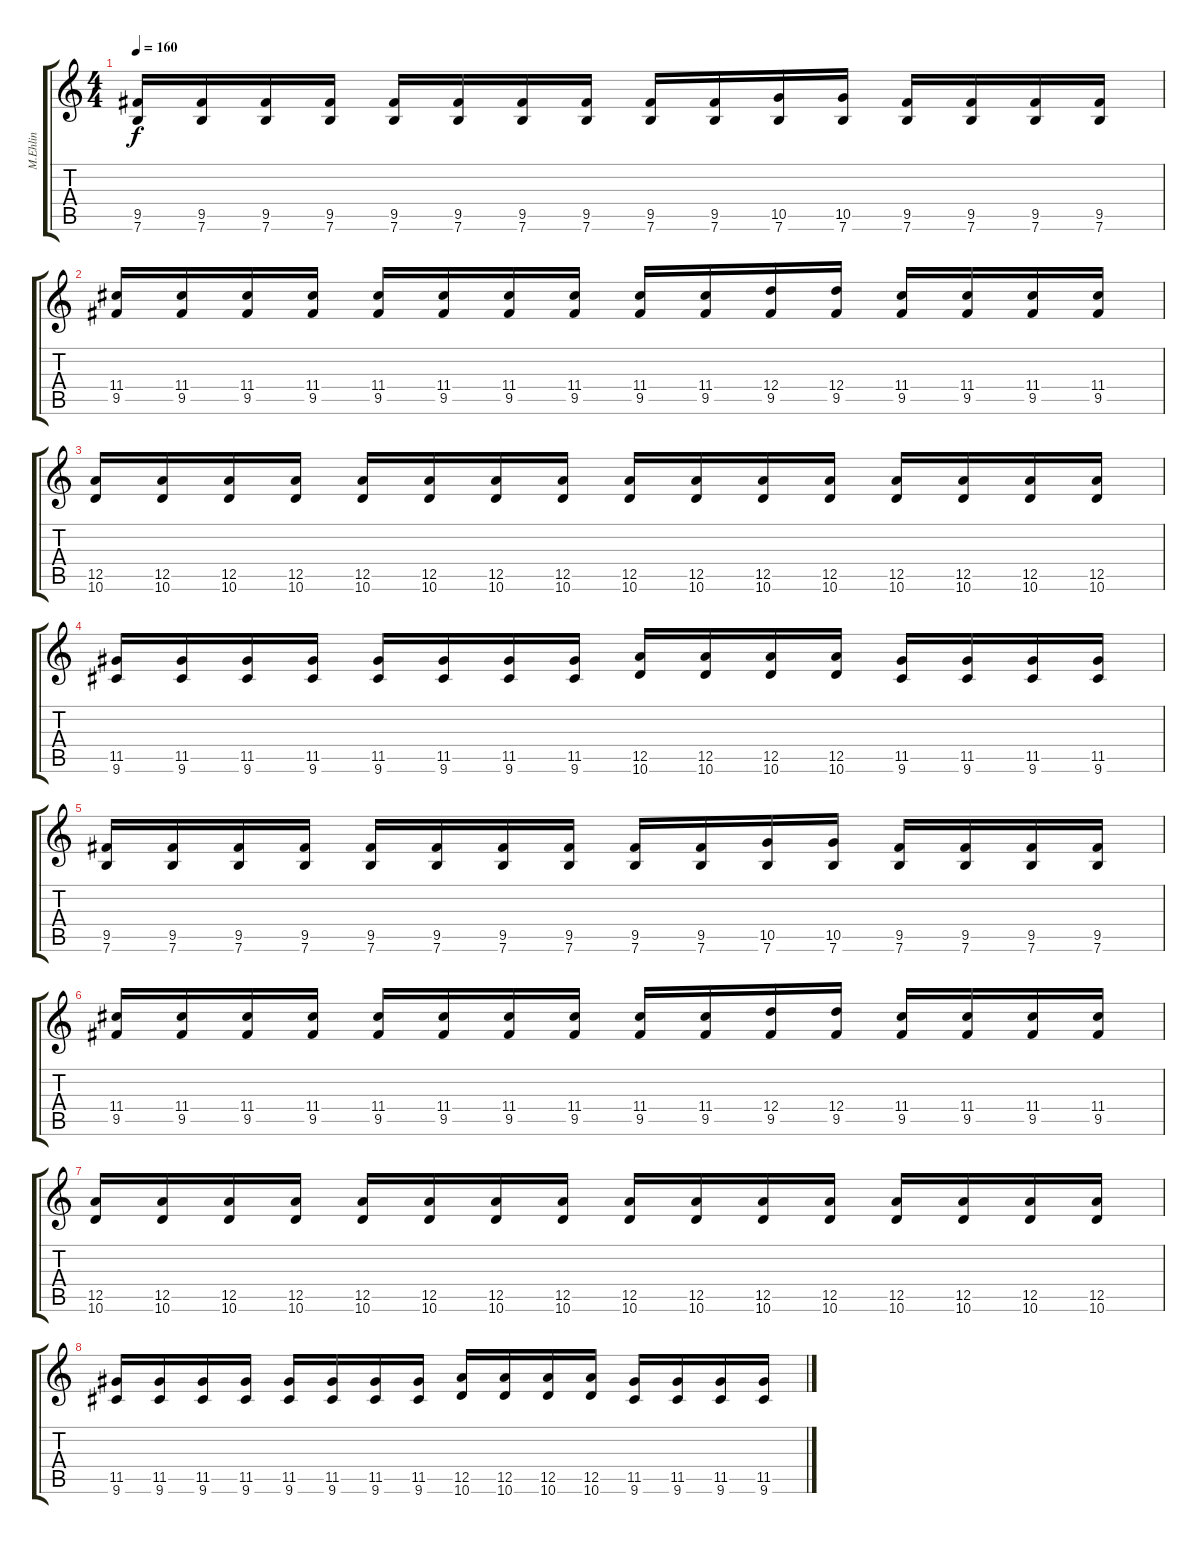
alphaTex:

\track ("M.Ehlin" "M.Ehlin") {instrument distortionguitar}
\staff {score tabs}
\tuning (E4 B3 G3 D3 A2 E2) {hide}
\ts (4 4)
\tempo 160
\clef g2
\ks c
(9.5 7.6).16{dy f} (9.5 7.6).16 (9.5 7.6).16 (9.5 7.6).16 (9.5 7.6).16 (9.5 7.6).16 (9.5 7.6).16 (9.5 7.6).16 (9.5 7.6).16 (9.5 7.6).16 (10.5 7.6).16 (10.5 7.6).16 (9.5 7.6).16 (9.5 7.6).16 (9.5 7.6).16 (9.5 7.6).16 |
(11.4 9.5).16 (11.4 9.5).16 (11.4 9.5).16 (11.4 9.5).16 (11.4 9.5).16 (11.4 9.5).16 (11.4 9.5).16 (11.4 9.5).16 (11.4 9.5).16 (11.4 9.5).16 (12.4 9.5).16 (12.4 9.5).16 (11.4 9.5).16 (11.4 9.5).16 (11.4 9.5).16 (11.4 9.5).16 |
(12.5 10.6).16 (12.5 10.6).16 (12.5 10.6).16 (12.5 10.6).16 (12.5 10.6).16 (12.5 10.6).16 (12.5 10.6).16 (12.5 10.6).16 (12.5 10.6).16 (12.5 10.6).16 (12.5 10.6).16 (12.5 10.6).16 (12.5 10.6).16 (12.5 10.6).16 (12.5 10.6).16 (12.5 10.6).16 |
(11.5 9.6).16 (11.5 9.6).16 (11.5 9.6).16 (11.5 9.6).16 (11.5 9.6).16 (11.5 9.6).16 (11.5 9.6).16 (11.5 9.6).16 (12.5 10.6).16 (12.5 10.6).16 (12.5 10.6).16 (12.5 10.6).16 (11.5 9.6).16 (11.5 9.6).16 (11.5 9.6).16 (11.5 9.6).16 |
(9.5 7.6).16 (9.5 7.6).16 (9.5 7.6).16 (9.5 7.6).16 (9.5 7.6).16 (9.5 7.6).16 (9.5 7.6).16 (9.5 7.6).16 (9.5 7.6).16 (9.5 7.6).16 (10.5 7.6).16 (10.5 7.6).16 (9.5 7.6).16 (9.5 7.6).16 (9.5 7.6).16 (9.5 7.6).16 |
(11.4 9.5).16 (11.4 9.5).16 (11.4 9.5).16 (11.4 9.5).16 (11.4 9.5).16 (11.4 9.5).16 (11.4 9.5).16 (11.4 9.5).16 (11.4 9.5).16 (11.4 9.5).16 (12.4 9.5).16 (12.4 9.5).16 (11.4 9.5).16 (11.4 9.5).16 (11.4 9.5).16 (11.4 9.5).16 |
(12.5 10.6).16 (12.5 10.6).16 (12.5 10.6).16 (12.5 10.6).16 (12.5 10.6).16 (12.5 10.6).16 (12.5 10.6).16 (12.5 10.6).16 (12.5 10.6).16 (12.5 10.6).16 (12.5 10.6).16 (12.5 10.6).16 (12.5 10.6).16 (12.5 10.6).16 (12.5 10.6).16 (12.5 10.6).16 |
(11.5 9.6).16 (11.5 9.6).16 (11.5 9.6).16 (11.5 9.6).16 (11.5 9.6).16 (11.5 9.6).16 (11.5 9.6).16 (11.5 9.6).16 (12.5 10.6).16 (12.5 10.6).16 (12.5 10.6).16 (12.5 10.6).16 (11.5 9.6).16 (11.5 9.6).16 (11.5 9.6).16 (11.5 9.6).16
